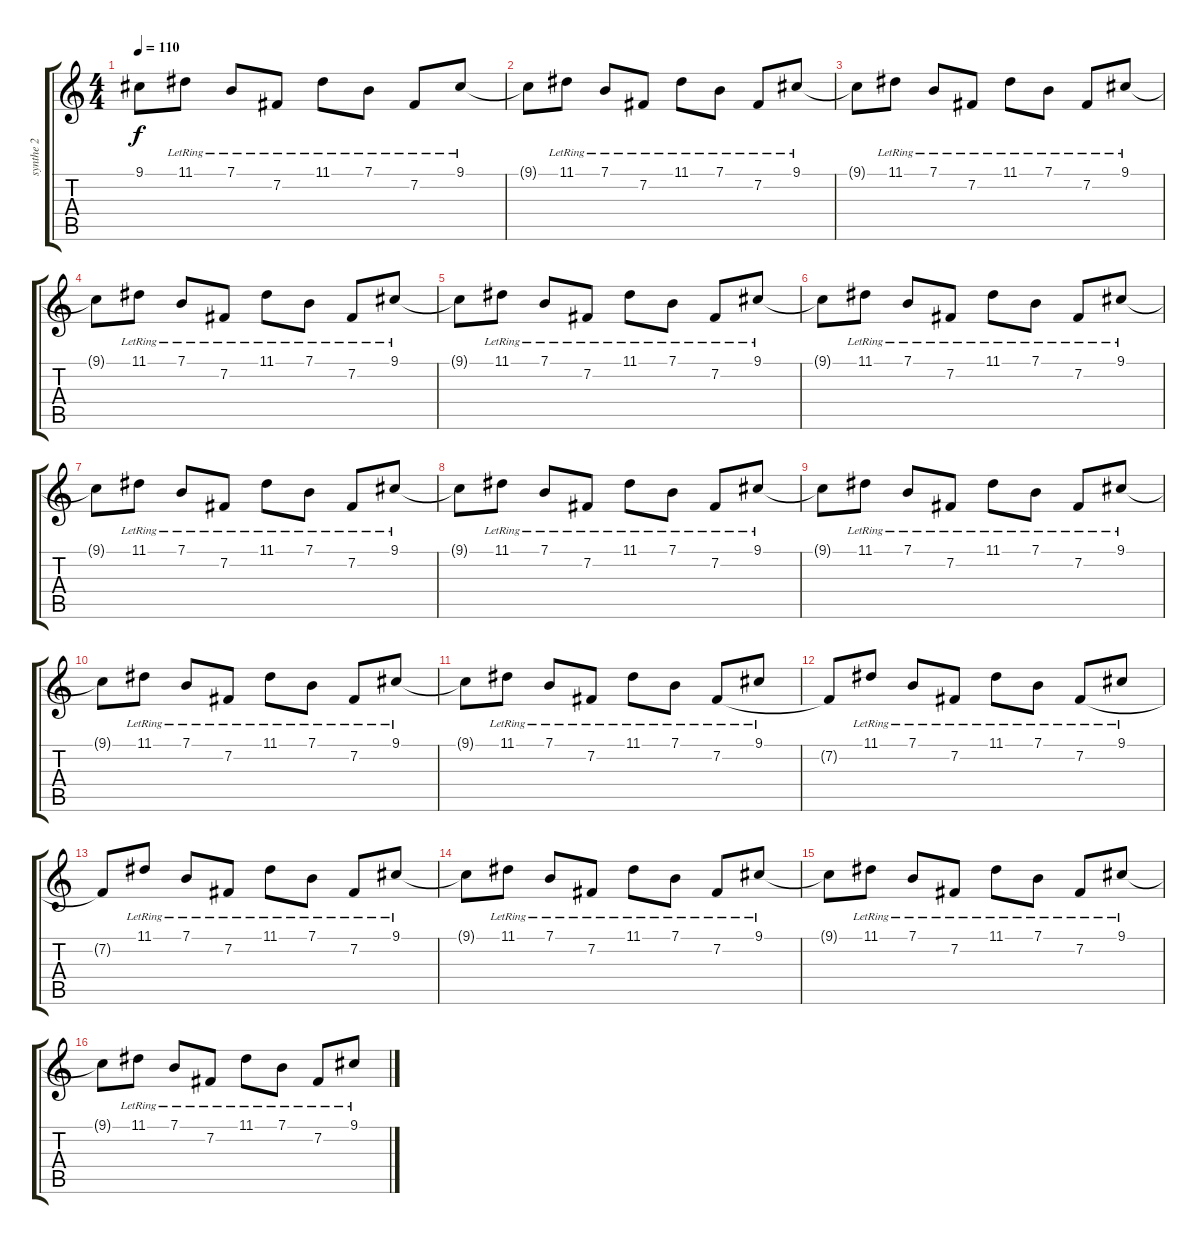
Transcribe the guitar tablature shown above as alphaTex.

\track ("synthe 2" "synthe 2") {instrument pad1newage}
\staff {score tabs}
\tuning (E4 B3 G3 D3 A2 E2) {hide}
\ts (4 4)
\tempo 110
\clef g2
\ks c
9.1{t}.8{dy f} 11.1{lr}.8 7.1{lr}.8 7.2{lr}.8 11.1{lr}.8 7.1{lr}.8 7.2{lr}.8 9.1{lr}.8 |
9.1{t}.8 11.1{lr}.8 7.1{lr}.8 7.2{lr}.8 11.1{lr}.8 7.1{lr}.8 7.2{lr}.8 9.1{lr}.8 |
9.1{t}.8 11.1{lr}.8 7.1{lr}.8 7.2{lr}.8 11.1{lr}.8 7.1{lr}.8 7.2{lr}.8 9.1{lr}.8 |
9.1{t}.8 11.1{lr}.8 7.1{lr}.8 7.2{lr}.8 11.1{lr}.8 7.1{lr}.8 7.2{lr}.8 9.1{lr}.8 |
9.1{t}.8 11.1{lr}.8 7.1{lr}.8 7.2{lr}.8 11.1{lr}.8 7.1{lr}.8 7.2{lr}.8 9.1{lr}.8 |
9.1{t}.8 11.1{lr}.8 7.1{lr}.8 7.2{lr}.8 11.1{lr}.8 7.1{lr}.8 7.2{lr}.8 9.1{lr}.8 |
9.1{t}.8 11.1{lr}.8 7.1{lr}.8 7.2{lr}.8 11.1{lr}.8 7.1{lr}.8 7.2{lr}.8 9.1{lr}.8 |
9.1{t}.8 11.1{lr}.8 7.1{lr}.8 7.2{lr}.8 11.1{lr}.8 7.1{lr}.8 7.2{lr}.8 9.1{lr}.8 |
9.1{t}.8 11.1{lr}.8 7.1{lr}.8 7.2{lr}.8 11.1{lr}.8 7.1{lr}.8 7.2{lr}.8 9.1{lr}.8 |
9.1{t}.8 11.1{lr}.8 7.1{lr}.8 7.2{lr}.8 11.1{lr}.8 7.1{lr}.8 7.2{lr}.8 9.1{lr}.8 |
9.1{t}.8 11.1{lr}.8 7.1{lr}.8 7.2{lr}.8 11.1{lr}.8 7.1{lr}.8 7.2{lr}.8 9.1{lr}.8 |
7.2{t}.8 11.1{lr}.8 7.1{lr}.8 7.2{lr}.8 11.1{lr}.8 7.1{lr}.8 7.2{lr}.8 9.1{lr}.8 |
7.2{t}.8 11.1{lr}.8 7.1{lr}.8 7.2{lr}.8 11.1{lr}.8 7.1{lr}.8 7.2{lr}.8 9.1{lr}.8 |
9.1{t}.8 11.1{lr}.8 7.1{lr}.8 7.2{lr}.8 11.1{lr}.8 7.1{lr}.8 7.2{lr}.8 9.1{lr}.8 |
9.1{t}.8 11.1{lr}.8 7.1{lr}.8 7.2{lr}.8 11.1{lr}.8 7.1{lr}.8 7.2{lr}.8 9.1{lr}.8 |
9.1{t}.8 11.1{lr}.8 7.1{lr}.8 7.2{lr}.8 11.1{lr}.8 7.1{lr}.8 7.2{lr}.8 9.1{lr}.8
